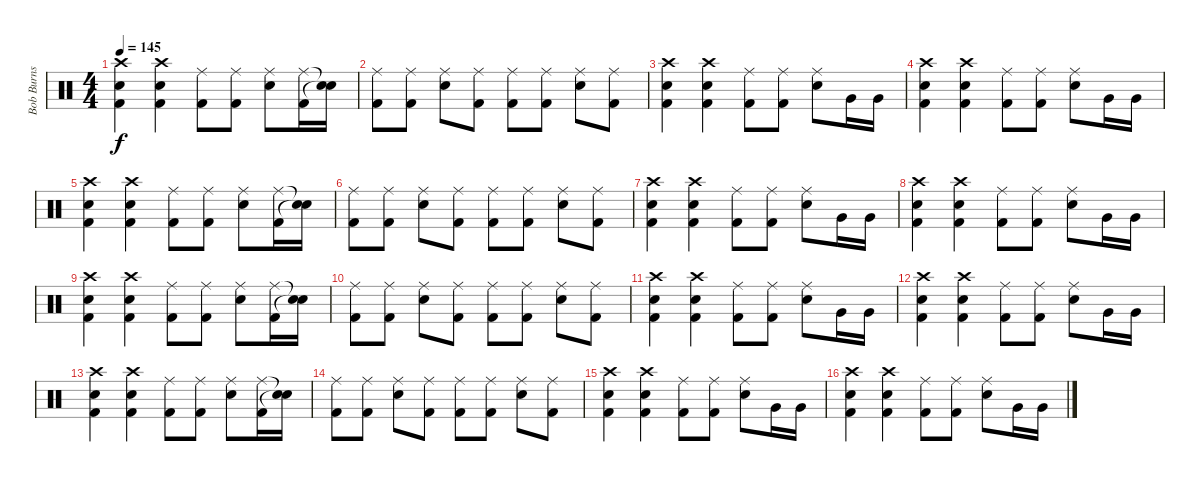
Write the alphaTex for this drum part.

\track ("Bob Burns" "Bob Burns") {instrument percussion}
\staff {score}
\articulation defaults
\ts (4 4)
\tempo 145
\clef neutral
\ks c
("Crash high (hit)" "Electric Snare (hit)" "Kick (hit) 2").4{dy f} ("Crash high (hit)" "Electric Snare (hit)" "Kick (hit) 2").4 ("Ride (middle)" "Kick (hit) 2").8 ("Ride (middle)" "Kick (hit) 2").8 ("Ride (middle)" "Electric Snare (hit)").8 ("Ride (middle)" "Kick (hit) 2").16 ("Snare (hit)"{t} "Snare (hit)"{t}).16 |
("Ride (middle)" "Kick (hit) 2").8 ("Ride (middle)" "Kick (hit) 2").8 ("Ride (middle)" "Electric Snare (hit)").8 ("Ride (middle)" "Kick (hit) 2").8 ("Ride (middle)" "Kick (hit) 2").8 ("Ride (middle)" "Kick (hit) 2").8 ("Ride (middle)" "Electric Snare (hit)").8 ("Ride (middle)" "Kick (hit) 2").8 |
("Crash high (hit)" "Electric Snare (hit)" "Kick (hit) 2").4 ("Crash high (hit)" "Electric Snare (hit)" "Kick (hit) 2").4 ("Ride (middle)" "Kick (hit) 2").8 ("Ride (middle)" "Kick (hit) 2").8 ("Ride (middle)" "Electric Snare (hit)").8 "Very Low Tom (hit)".16 "Very Low Tom (hit)".16 |
("Crash high (hit)" "Electric Snare (hit)" "Kick (hit) 2").4 ("Crash high (hit)" "Electric Snare (hit)" "Kick (hit) 2").4 ("Ride (middle)" "Kick (hit) 2").8 ("Ride (middle)" "Kick (hit) 2").8 ("Ride (middle)" "Electric Snare (hit)").8 "Very Low Tom (hit)".16 "Very Low Tom (hit)".16 |
("Crash high (hit)" "Electric Snare (hit)" "Kick (hit) 2").4 ("Crash high (hit)" "Electric Snare (hit)" "Kick (hit) 2").4 ("Ride (middle)" "Kick (hit) 2").8 ("Ride (middle)" "Kick (hit) 2").8 ("Ride (middle)" "Electric Snare (hit)").8 ("Ride (middle)" "Kick (hit) 2").16 ("Snare (hit)"{t} "Snare (hit)"{t}).16 |
("Ride (middle)" "Kick (hit) 2").8 ("Ride (middle)" "Kick (hit) 2").8 ("Ride (middle)" "Electric Snare (hit)").8 ("Ride (middle)" "Kick (hit) 2").8 ("Ride (middle)" "Kick (hit) 2").8 ("Ride (middle)" "Kick (hit) 2").8 ("Ride (middle)" "Electric Snare (hit)").8 ("Ride (middle)" "Kick (hit) 2").8 |
("Crash high (hit)" "Electric Snare (hit)" "Kick (hit) 2").4 ("Crash high (hit)" "Electric Snare (hit)" "Kick (hit) 2").4 ("Ride (middle)" "Kick (hit) 2").8 ("Ride (middle)" "Kick (hit) 2").8 ("Ride (middle)" "Electric Snare (hit)").8 "Very Low Tom (hit)".16 "Very Low Tom (hit)".16 |
("Crash high (hit)" "Electric Snare (hit)" "Kick (hit) 2").4 ("Crash high (hit)" "Electric Snare (hit)" "Kick (hit) 2").4 ("Ride (middle)" "Kick (hit) 2").8 ("Ride (middle)" "Kick (hit) 2").8 ("Ride (middle)" "Electric Snare (hit)").8 "Very Low Tom (hit)".16 "Very Low Tom (hit)".16 |
("Crash high (hit)" "Electric Snare (hit)" "Kick (hit) 2").4 ("Crash high (hit)" "Electric Snare (hit)" "Kick (hit) 2").4 ("Ride (middle)" "Kick (hit) 2").8 ("Ride (middle)" "Kick (hit) 2").8 ("Ride (middle)" "Electric Snare (hit)").8 ("Ride (middle)" "Kick (hit) 2").16 ("Snare (hit)"{t} "Snare (hit)"{t}).16 |
("Ride (middle)" "Kick (hit) 2").8 ("Ride (middle)" "Kick (hit) 2").8 ("Ride (middle)" "Electric Snare (hit)").8 ("Ride (middle)" "Kick (hit) 2").8 ("Ride (middle)" "Kick (hit) 2").8 ("Ride (middle)" "Kick (hit) 2").8 ("Ride (middle)" "Electric Snare (hit)").8 ("Ride (middle)" "Kick (hit) 2").8 |
("Crash high (hit)" "Electric Snare (hit)" "Kick (hit) 2").4 ("Crash high (hit)" "Electric Snare (hit)" "Kick (hit) 2").4 ("Ride (middle)" "Kick (hit) 2").8 ("Ride (middle)" "Kick (hit) 2").8 ("Ride (middle)" "Electric Snare (hit)").8 "Very Low Tom (hit)".16 "Very Low Tom (hit)".16 |
("Crash high (hit)" "Electric Snare (hit)" "Kick (hit) 2").4 ("Crash high (hit)" "Electric Snare (hit)" "Kick (hit) 2").4 ("Ride (middle)" "Kick (hit) 2").8 ("Ride (middle)" "Kick (hit) 2").8 ("Ride (middle)" "Electric Snare (hit)").8 "Very Low Tom (hit)".16 "Very Low Tom (hit)".16 |
("Crash high (hit)" "Electric Snare (hit)" "Kick (hit) 2").4 ("Crash high (hit)" "Electric Snare (hit)" "Kick (hit) 2").4 ("Ride (middle)" "Kick (hit) 2").8 ("Ride (middle)" "Kick (hit) 2").8 ("Ride (middle)" "Electric Snare (hit)").8 ("Ride (middle)" "Kick (hit) 2").16 ("Snare (hit)"{t} "Snare (hit)"{t}).16 |
("Ride (middle)" "Kick (hit) 2").8 ("Ride (middle)" "Kick (hit) 2").8 ("Ride (middle)" "Electric Snare (hit)").8 ("Ride (middle)" "Kick (hit) 2").8 ("Ride (middle)" "Kick (hit) 2").8 ("Ride (middle)" "Kick (hit) 2").8 ("Ride (middle)" "Electric Snare (hit)").8 ("Ride (middle)" "Kick (hit) 2").8 |
("Crash high (hit)" "Electric Snare (hit)" "Kick (hit) 2").4 ("Crash high (hit)" "Electric Snare (hit)" "Kick (hit) 2").4 ("Ride (middle)" "Kick (hit) 2").8 ("Ride (middle)" "Kick (hit) 2").8 ("Ride (middle)" "Electric Snare (hit)").8 "Very Low Tom (hit)".16 "Very Low Tom (hit)".16 |
("Crash high (hit)" "Electric Snare (hit)" "Kick (hit) 2").4 ("Crash high (hit)" "Electric Snare (hit)" "Kick (hit) 2").4 ("Ride (middle)" "Kick (hit) 2").8 ("Ride (middle)" "Kick (hit) 2").8 ("Ride (middle)" "Electric Snare (hit)").8 "Very Low Tom (hit)".16 "Very Low Tom (hit)".16
